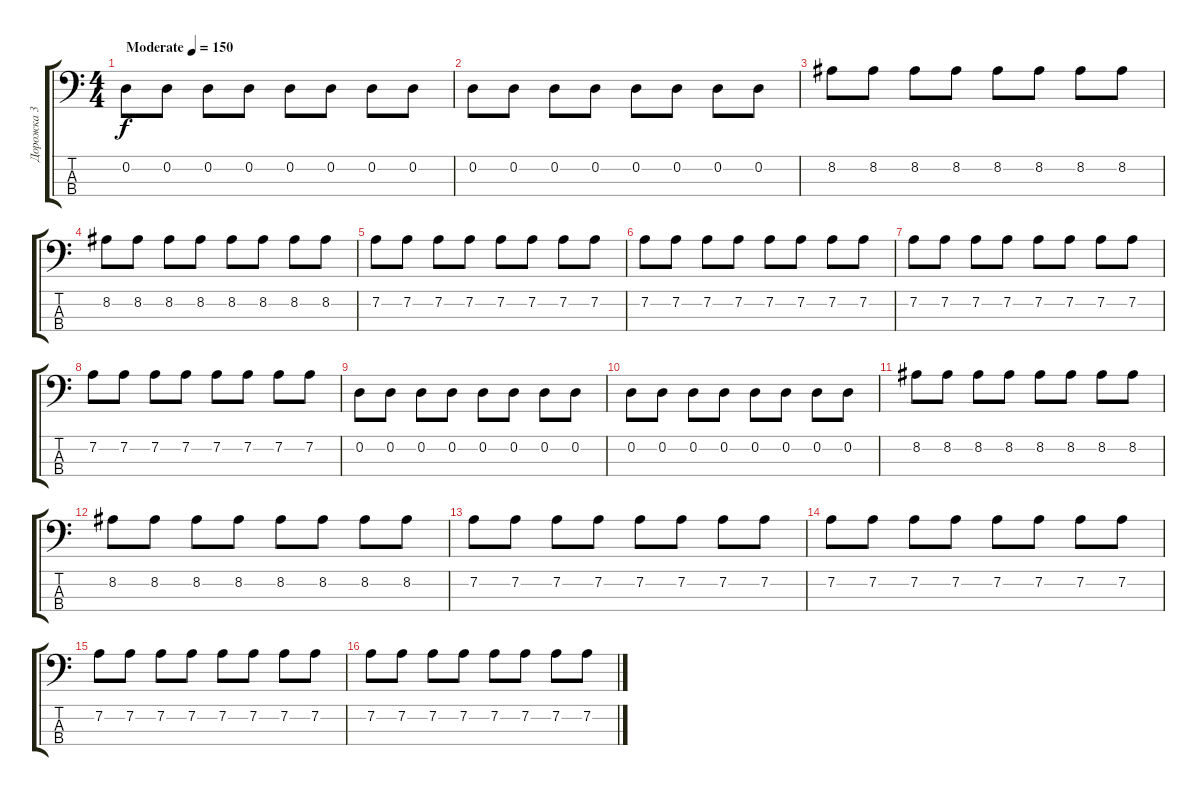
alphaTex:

\track ("Дорожка 3" "Дорожка 3") {instrument electricbassfinger}
\staff {score tabs}
\tuning (G2 D2 A1 D1) {hide}
\ts (4 4)
\tempo (150 "Moderate")
\clef f4
\ks c
0.2.8{dy f instrument electricbassfinger} 0.2.8 0.2.8 0.2.8 0.2.8 0.2.8 0.2.8 0.2.8 |
0.2.8 0.2.8 0.2.8 0.2.8 0.2.8 0.2.8 0.2.8 0.2.8 |
8.2.8 8.2.8 8.2.8 8.2.8 8.2.8 8.2.8 8.2.8 8.2.8 |
8.2.8 8.2.8 8.2.8 8.2.8 8.2.8 8.2.8 8.2.8 8.2.8 |
7.2.8 7.2.8 7.2.8 7.2.8 7.2.8 7.2.8 7.2.8 7.2.8 |
7.2.8 7.2.8 7.2.8 7.2.8 7.2.8 7.2.8 7.2.8 7.2.8 |
7.2.8 7.2.8 7.2.8 7.2.8 7.2.8 7.2.8 7.2.8 7.2.8 |
7.2.8 7.2.8 7.2.8 7.2.8 7.2.8 7.2.8 7.2.8 7.2.8 |
0.2.8 0.2.8 0.2.8 0.2.8 0.2.8 0.2.8 0.2.8 0.2.8 |
0.2.8 0.2.8 0.2.8 0.2.8 0.2.8 0.2.8 0.2.8 0.2.8 |
8.2.8 8.2.8 8.2.8 8.2.8 8.2.8 8.2.8 8.2.8 8.2.8 |
8.2.8 8.2.8 8.2.8 8.2.8 8.2.8 8.2.8 8.2.8 8.2.8 |
7.2.8 7.2.8 7.2.8 7.2.8 7.2.8 7.2.8 7.2.8 7.2.8 |
7.2.8 7.2.8 7.2.8 7.2.8 7.2.8 7.2.8 7.2.8 7.2.8 |
7.2.8 7.2.8 7.2.8 7.2.8 7.2.8 7.2.8 7.2.8 7.2.8 |
7.2.8 7.2.8 7.2.8 7.2.8 7.2.8 7.2.8 7.2.8 7.2.8
